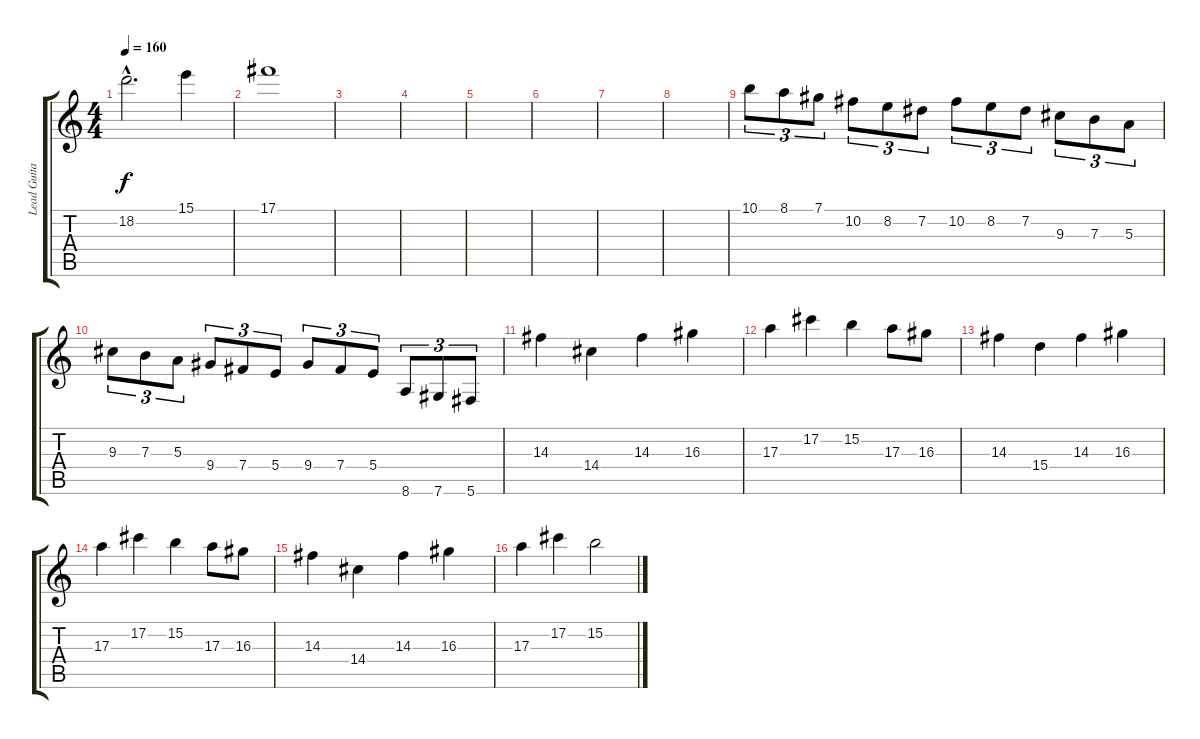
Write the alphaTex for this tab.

\track ("Lead Guitar" "Lead Guita") {instrument distortionguitar}
\staff {score tabs}
\tuning (Db4 Ab3 E3 B2 Gb2 Db2) {hide}
\ts (4 4)
\tempo 160
\clef g2
\ks c
18.2{hac}.2{d dy f} 15.1.4 |
17.1.1 |
|
|
|
|
|
|
10.1.8{tu (3 2)} 8.1.8{tu (3 2)} 7.1.8{tu (3 2)} 10.2.8{tu (3 2)} 8.2.8{tu (3 2)} 7.2.8{tu (3 2)} 10.2.8{tu (3 2)} 8.2.8{tu (3 2)} 7.2.8{tu (3 2)} 9.3.8{tu (3 2)} 7.3.8{tu (3 2)} 5.3.8{tu (3 2)} |
9.3.8{tu (3 2)} 7.3.8{tu (3 2)} 5.3.8{tu (3 2)} 9.4.8{tu (3 2)} 7.4.8{tu (3 2)} 5.4.8{tu (3 2)} 9.4.8{tu (3 2)} 7.4.8{tu (3 2)} 5.4.8{tu (3 2)} 8.6.8{tu (3 2)} 7.6.8{tu (3 2)} 5.6.8{tu (3 2)} |
14.3.4 14.4.4 14.3.4 16.3.4 |
17.3.4 17.2.4 15.2.4 17.3.8 16.3.8 |
14.3.4 15.4.4 14.3.4 16.3.4 |
17.3.4 17.2.4 15.2.4 17.3.8 16.3.8 |
14.3.4 14.4.4 14.3.4 16.3.4 |
17.3.4 17.2.4 15.2.2
